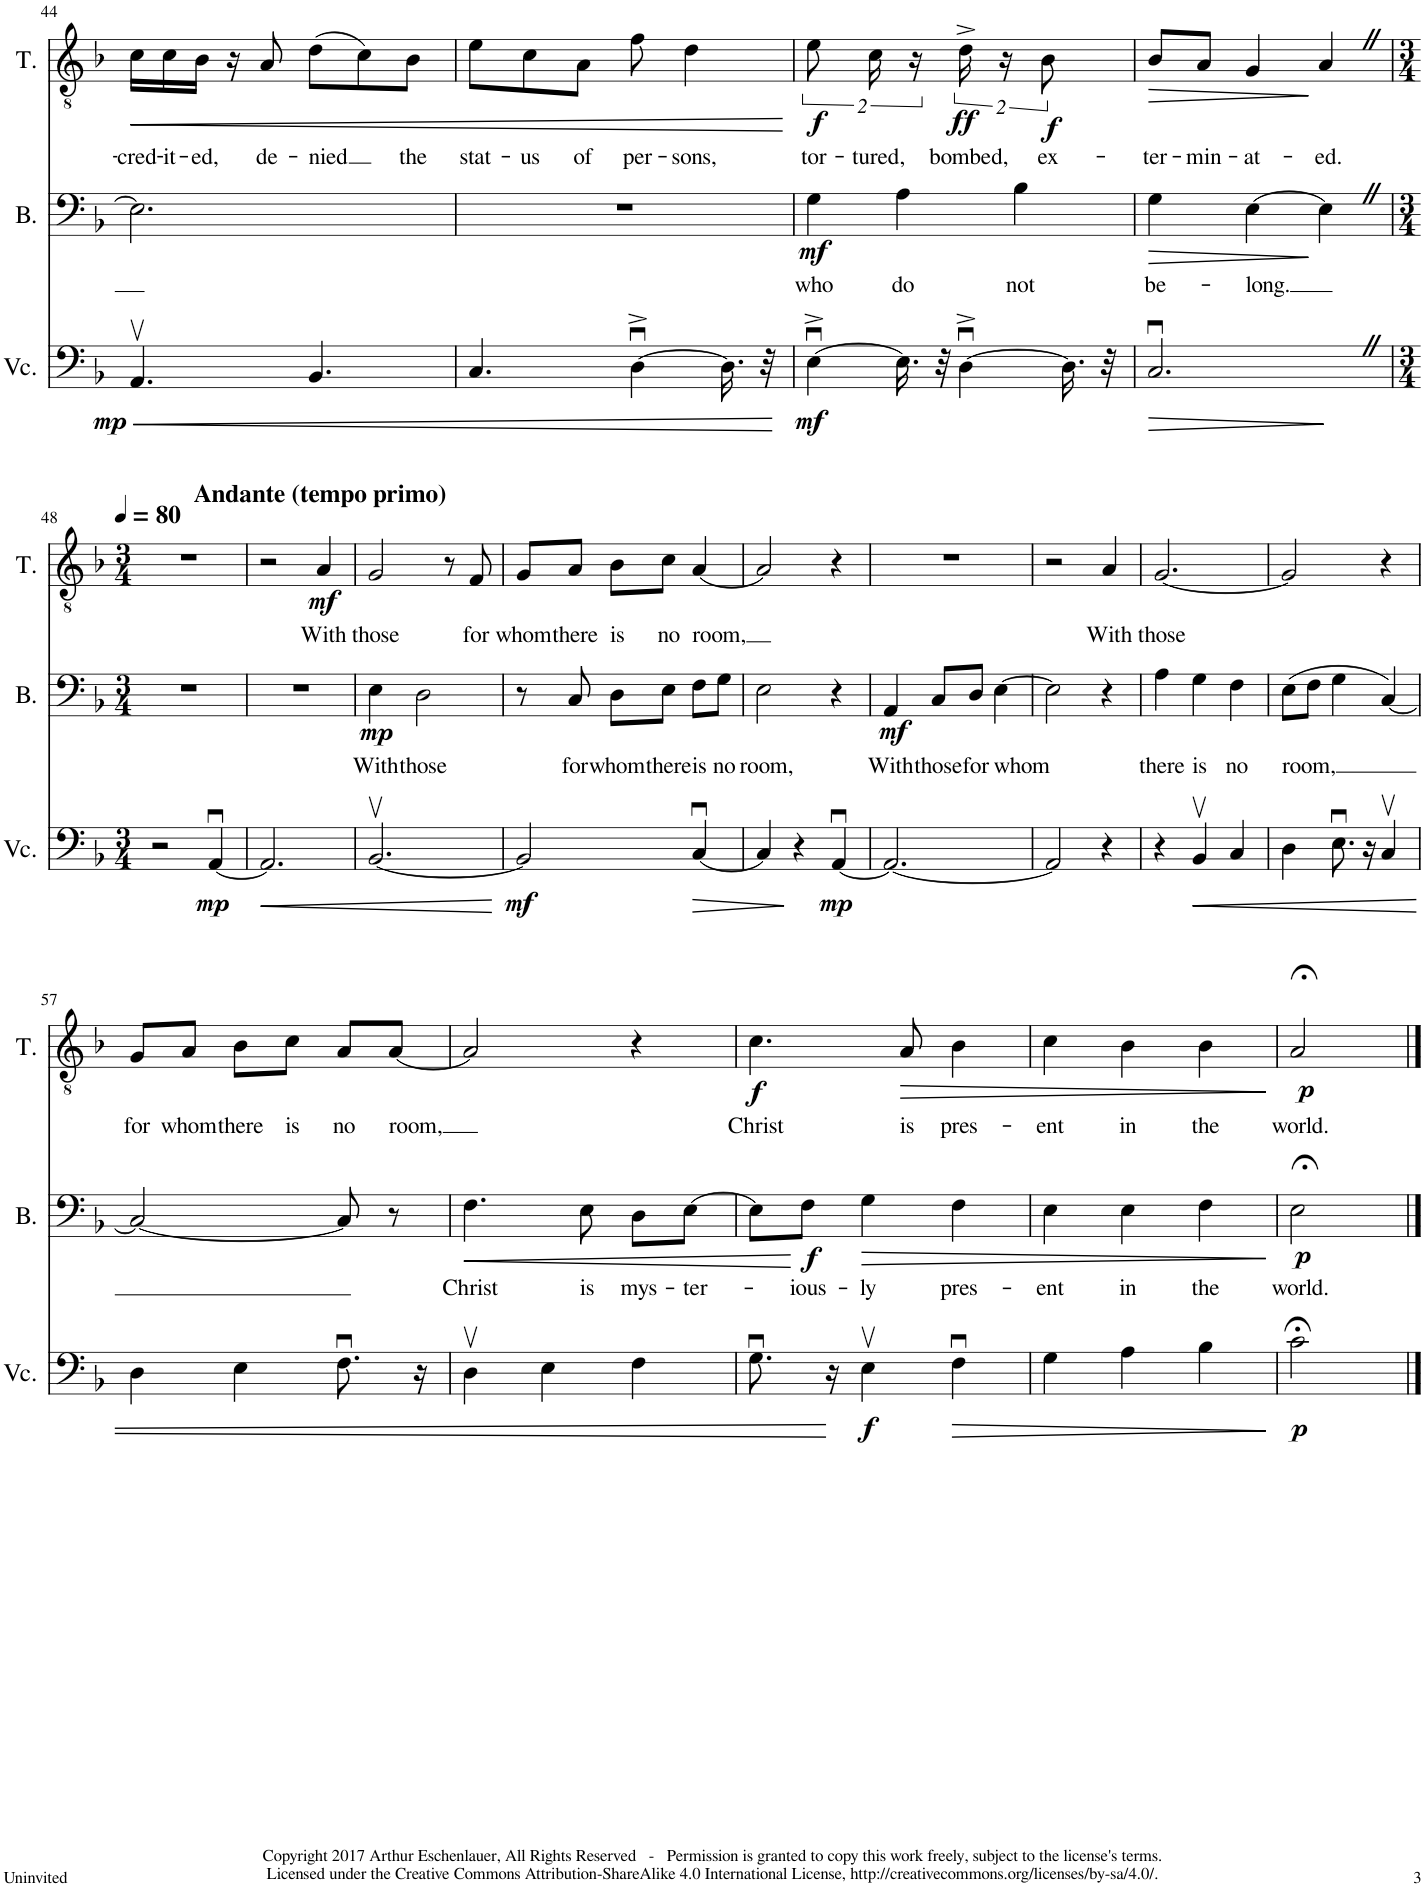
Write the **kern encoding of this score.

**kern	**dynam	**kern	**text	**dynam	**kern	**text	**dynam
*part3	*part3	*part2	*part2	*part2	*part1	*part1	*part1
*staff3	*staff3	*staff2	*staff2	*staff2	*staff1	*staff1	*staff1
*I"Violoncello	*	*I"Bass	*	*	*I"Tenor	*	*
*I'Vc.	*	*I'B.	*	*	*I'T.	*	*
!!LO:PB:g=z
*clefF4	*	*clefF4	*	*	*clefGv2	*	*
*k[b-]	*	*k[b-]	*	*	*k[b-]	*	*
*M6/8	*	*M6/8	*	*	*M6/8	*	*
=44	=44	=44	=44	=44	=44	=44	=44
!	!LO:HP:b	!	!	!	!	!LO:LY:b	!LO:HP:b
!	!LO:DY:n=1:b	!	!	!	!	!	!
4.AAv/	< mp	2.E\]	.	.	16c\LL	-cred-	<
!	!	!	!	!	!	!LO:LY:b	!
.	.	.	.	.	16c\	-it-	.
!	!	!	!	!	!	!LO:LY:b	!
.	.	.	.	.	16B-\JJ	-ed,	.
.	.	.	.	.	16r	.	.
!	!	!	!	!	!	!LO:LY:b	!
.	.	.	.	.	8A/	de-	.
!	!	!	!	!	!	!LO:LY:b	!
4.BB-/	.	.	.	.	(8d\L	-nied	.
.	.	.	.	.	8c\)	.	.
!	!	!	!	!	!	!LO:LY:b	!
.	.	.	.	.	8B-\J	the	.
=45	=45	=45	=45	=45	=45	=45	=45
!	!	!	!	!	!	!LO:LY:b	!
4.C/	.	2.r	.	.	8e\L	stat-	.
!	!	!	!	!	!	!LO:LY:b	!
.	.	.	.	.	8c\	-us	.
!	!	!	!	!	!	!LO:LY:b	!
.	.	.	.	.	8A\J	of	.
!	!	!	!	!	!	!LO:LY:b	!
[4Du^\	.	.	.	.	8f\	per-	.
!	!	!	!	!	!	!LO:LY:b	!
.	.	.	.	.	4d\	-sons,	.
16.D\]	.	.	.	.	.	.	.
32r	.	.	.	.	.	.	.
.	[	.	.	.	.	.	[
=46	=46	=46	=46	=46	=46	=46	=46
!	!LO:DY:b	!	!LO:LY:b	!LO:DY:b	!	!LO:LY:b	!LO:DY:b
[4Eu^\	mf	4G\	who	mf	16%3e\	tor-	f
!	!	!	!	!	!	!LO:LY:b	!
.	.	.	.	.	32%3c\	-tured,	.
!	!	!	!LO:LY:b	!	!	!	!
16.E\]	.	4A\	do	.	.	.	.
.	.	.	.	.	32%3r	.	.
32r	.	.	.	.	.	.	.
!	!	!	!	!	!	!LO:LY:b	!LO:DY:b
[4Du^\	.	.	.	.	32%3d^\	bombed,	ff
.	.	.	.	.	32%3r	.	.
!	!	!	!LO:LY:b	!	!	!	!
.	.	4B-\	not	.	.	.	.
!	!	!	!	!	!	!LO:LY:b	!LO:DY:b
.	.	.	.	.	16%3B-\	ex-	f
16.D\]	.	.	.	.	.	.	.
32r	.	.	.	.	.	.	.
=47	=47	=47	=47	=47	=47	=47	=47
!	!LO:HP:b	!	!LO:LY:b	!LO:HP:b	!	!LO:LY:b	!LO:HP:b
2.CuZ/	>	4G\	be-	>	8B-/L	-ter-	>
!	!	!	!	!	!	!LO:LY:b	!
.	.	.	.	.	8A/J	-min-	.
!	!	!	!LO:LY:b	!	!	!LO:LY:b	!
.	.	[4E\	-long.	.	4G/	-at-	.
!	!	!	!	!	!	!LO:LY:b	!
.	.	4EZ\]	.	]	4AZ/	-ed.	]
.	]	.	.	.	.	.	.
!!LO:LB:g=z
=48	=48	=48	=48	=48	=48	=48	=48
*M3/4	*	*M3/4	*	*	*M3/4	*	*
*	*	*	*	*	*MM80	*	*
!	!	!	!	!	!LO:TX:a:B:t=Andante (tempo primo)	!	!
2r	.	2.r	.	.	2.r	.	.
!	!LO:DY:b	!	!	!	!	!	!
[4AAu/	mp	.	.	.	.	.	.
=49	=49	=49	=49	=49	=49	=49	=49
!	!LO:HP:b	!	!	!	!	!	!
2.AA/]	<	2.r	.	.	2r	.	.
!	!	!	!	!	!	!LO:LY:b	!LO:DY:b
.	.	.	.	.	4A/	With	mf
=50	=50	=50	=50	=50	=50	=50	=50
!	!	!	!LO:LY:b	!LO:DY:b	!	!LO:LY:b	!
[2.BB-v/	.	4E\	With	mp	2G/	those	.
!	!	!	!LO:LY:b	!	!	!	!
.	.	2D\	those	.	.	.	.
.	.	.	.	.	8r	.	.
!	!	!	!	!	!	!LO:LY:b	!
.	.	.	.	.	8F/	for	.
.	[	.	.	.	.	.	.
=51	=51	=51	=51	=51	=51	=51	=51
!	!LO:DY:b	!	!	!	!	!LO:LY:b	!
2BB-/]	mf	8r	.	.	8G/L	whom	.
!	!	!	!LO:LY:b	!	!	!LO:LY:b	!
.	.	8C/	for	.	8A/J	there	.
!	!	!	!LO:LY:b	!	!	!LO:LY:b	!
.	.	8D\L	whom	.	8B-\L	is	.
!	!	!	!LO:LY:b	!	!	!LO:LY:b	!
.	.	8E\J	there	.	8c\J	no	.
!	!LO:HP:b	!	!LO:LY:b	!	!	!LO:LY:b	!
[4Cu/	>	8F\L	is	.	[4A/	room,	.
!	!	!	!LO:LY:b	!	!	!	!
.	.	8G\J	no	.	.	.	.
=52	=52	=52	=52	=52	=52	=52	=52
!	!	!	!LO:LY:b	!	!	!	!
4C/]	.	2E\	room,	.	2A/]	.	.
4r	]	.	.	.	.	.	.
!	!LO:DY:b	!	!	!	!	!	!
[4AAu/	mp	4r	.	.	4r	.	.
=53	=53	=53	=53	=53	=53	=53	=53
!	!	!	!LO:LY:b	!LO:DY:b	!	!	!
2.AA/_	.	4AA/	With	mf	2.r	.	.
!	!	!	!LO:LY:b	!	!	!	!
.	.	8C/L	those	.	.	.	.
!	!	!	!LO:LY:b	!	!	!	!
.	.	8D/J	for	.	.	.	.
!	!	!	!LO:LY:b	!	!	!	!
.	.	[4E\	whom	.	.	.	.
=54	=54	=54	=54	=54	=54	=54	=54
2AA/]	.	2E\]	.	.	2r	.	.
!	!	!	!	!	!	!LO:LY:b	!
4r	.	4r	.	.	4A/	With	.
=55	=55	=55	=55	=55	=55	=55	=55
!	!	!	!LO:LY:b	!	!	!LO:LY:b	!
4r	.	4A\	there	.	[2.G/	those	.
!	!LO:HP:b	!	!LO:LY:b	!	!	!	!
4BB-v/	<	4G\	is	.	.	.	.
!	!	!	!LO:LY:b	!	!	!	!
4C/	.	4F\	no	.	.	.	.
=56	=56	=56	=56	=56	=56	=56	=56
!	!	!	!LO:LY:b	!	!	!	!
4D\	.	(8E\L	-room,	.	2G/]	.	.
.	.	8F\J	.	.	.	.	.
8.Eu\	.	4G\	.	.	.	.	.
16r	.	.	.	.	.	.	.
4Cv/	.	[4C/)	.	.	4r	.	.
!!LO:LB:g=z
=57	=57	=57	=57	=57	=57	=57	=57
!	!	!	!	!	!	!LO:LY:b	!
4D\	.	2C/_	.	.	8G/L	for	.
!	!	!	!	!	!	!LO:LY:b	!
.	.	.	.	.	8A/J	whom	.
!	!	!	!	!	!	!LO:LY:b	!
4E\	.	.	.	.	8B-\L	there	.
!	!	!	!	!	!	!LO:LY:b	!
.	.	.	.	.	8c\J	is	.
!	!	!	!	!	!	!LO:LY:b	!
8.Fu\	.	8C/]	.	.	8A/L	no	.
!	!	!	!	!	!	!LO:LY:b	!
.	.	8r	.	.	[8A/J	room,	.
16r	.	.	.	.	.	.	.
=58	=58	=58	=58	=58	=58	=58	=58
!	!	!	!LO:LY:b	!LO:HP:b	!	!	!
4Dv\	.	4.F\	Christ	<	2A/]	.	.
4E\	.	.	.	.	.	.	.
!	!	!	!LO:LY:b	!	!	!	!
.	.	8E\	is	.	.	.	.
!	!	!	!LO:LY:b	!	!	!	!
4F\	.	8D\L	mys-	.	4r	.	.
!	!	!	!LO:LY:b	!	!	!	!
.	.	[8E\J	-ter-	.	.	.	.
=59	=59	=59	=59	=59	=59	=59	=59
!	!	!	!	!	!	!LO:LY:b	!LO:DY:b
8.Gu\	.	8E\L]	.	.	4.c\	Christ	f
!	!	!	!LO:LY:b	!LO:DY:n=1:b	!	!	!
.	.	8F\J	-ious-	[ f	.	.	.
16r	.	.	.	.	.	.	.
!	!LO:DY:n=1:b	!	!LO:LY:b	!LO:HP:b	!	!	!
4Ev\	[ f	4G\	-ly	>	.	.	.
!	!	!	!	!	!	!LO:LY:b	!LO:HP:b
.	.	.	.	.	8A/	is	>
!	!LO:HP:b	!	!LO:LY:b	!	!	!LO:LY:b	!
4Fu\	>	4F\	pres-	.	4B-\	pres-	.
=60	=60	=60	=60	=60	=60	=60	=60
!	!	!	!LO:LY:b	!	!	!LO:LY:b	!
4G\	.	4E\	-ent	.	4c\	-ent	.
!	!	!	!LO:LY:b	!	!	!LO:LY:b	!
4A\	.	4E\	in	.	4B-\	in	.
!	!	!	!LO:LY:b	!	!	!LO:LY:b	!
4B-\	.	4F\	the	.	4B-\	the	.
.	]	.	.	]	.	.	]
=61	=61	=61	=61	=61	=61	=61	=61
!	!LO:DY:b	!	!LO:LY:b	!LO:DY:b	!	!LO:LY:b	!LO:DY:b
2c;<\	p	2E;<\	world.	p	2A;</	world.	p
==	==	==	==	==	==	==	==
*-	*-	*-	*-	*-	*-	*-	*-
